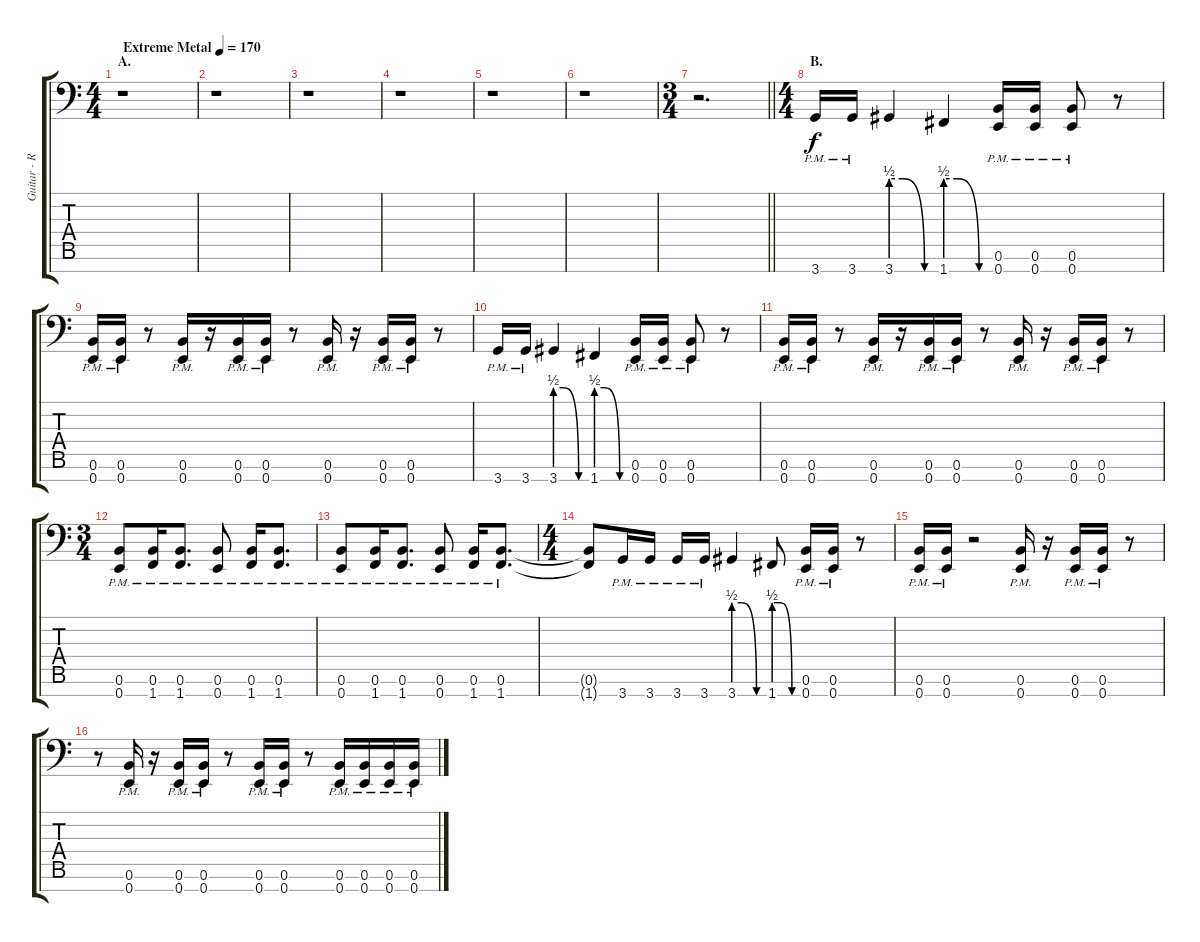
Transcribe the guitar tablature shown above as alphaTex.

\track ("Guitar - Right" "Guitar - R") {instrument distortionguitar}
\staff {score tabs}
\tuning (E4 B3 Gb3 B2 E2 B1 E1) {hide}
\ts (4 4)
\section ("" "A.")
\tempo (170 "Extreme Metal")
\clef f4
\ks c
r.1{dy f instrument distortionguitar} |
r.1 |
r.1 |
r.1 |
r.1 |
r.1 |
\ts (3 4)
\barLineRight lightlight
r.2{d} |
\ts (4 4)
\section ("" "B.")
3.7{pm}.16 3.7{pm}.16 3.7{be (custom 0 2 15 2 45 0 60 0)}.4 1.7{be (custom 0 2 15 2 45 0 60 0)}.4 (0.6{pm} 0.7{pm}).16 (0.6{pm} 0.7{pm}).16 (0.6{pm} 0.7{pm}).8 r.8 |
(0.6{pm} 0.7{pm}).16 (0.6{pm} 0.7{pm}).16 r.8 (0.6{pm} 0.7{pm}).16 r.16 (0.6{pm} 0.7{pm}).16 (0.6{pm} 0.7{pm}).16 r.8 (0.6{pm} 0.7{pm}).16 r.16 (0.6{pm} 0.7{pm}).16 (0.6{pm} 0.7{pm}).16 r.8 |
3.7{pm}.16 3.7{pm}.16 3.7{be (custom 0 2 15 2 45 0 60 0)}.4 1.7{be (custom 0 2 15 2 45 0 60 0)}.4 (0.6{pm} 0.7{pm}).16 (0.6{pm} 0.7{pm}).16 (0.6{pm} 0.7{pm}).8 r.8 |
(0.6{pm} 0.7{pm}).16 (0.6{pm} 0.7{pm}).16 r.8 (0.6{pm} 0.7{pm}).16 r.16 (0.6{pm} 0.7{pm}).16 (0.6{pm} 0.7{pm}).16 r.8 (0.6{pm} 0.7{pm}).16 r.16 (0.6{pm} 0.7{pm}).16 (0.6{pm} 0.7{pm}).16 r.8 |
\ts (3 4)
(0.6{pm} 0.7{pm}).8 (0.6{pm} 1.7{pm}).16 (0.6{pm} 1.7{pm}).8{d} (0.6{pm} 0.7{pm}).8 (0.6{pm} 1.7{pm}).16 (0.6{pm} 1.7{pm}).8{d} |
(0.6{pm} 0.7{pm}).8 (0.6{pm} 1.7{pm}).16 (0.6{pm} 1.7{pm}).8{d} (0.6{pm} 0.7{pm}).8 (0.6{pm} 1.7{pm}).16 (0.6{pm} 1.7{pm}).8{d} |
\ts (4 4)
(0.6{t} 1.7{t}).8 3.7{pm}.16 3.7{pm}.16 3.7{pm}.16 3.7{pm}.16 3.7{be (custom 0 2 15 2 45 0 60 0)}.4 1.7{be (custom 0 2 15 2 45 0 60 0)}.8 (0.6{pm} 0.7{pm}).16 (0.6{pm} 0.7{pm}).16 r.8 |
(0.6{pm} 0.7{pm}).16 (0.6{pm} 0.7{pm}).16 r.2 (0.6{pm} 0.7{pm}).16 r.16 (0.6{pm} 0.7{pm}).16 (0.6{pm} 0.7{pm}).16 r.8 |
r.8 (0.6{pm} 0.7{pm}).16 r.16 (0.6{pm} 0.7{pm}).16 (0.6{pm} 0.7{pm}).16 r.8 (0.6{pm} 0.7{pm}).16 (0.6{pm} 0.7{pm}).16 r.8 (0.6{pm} 0.7{pm}).16 (0.6{pm} 0.7{pm}).16 (0.6{pm} 0.7{pm}).16 (0.6{pm} 0.7{pm}).16
